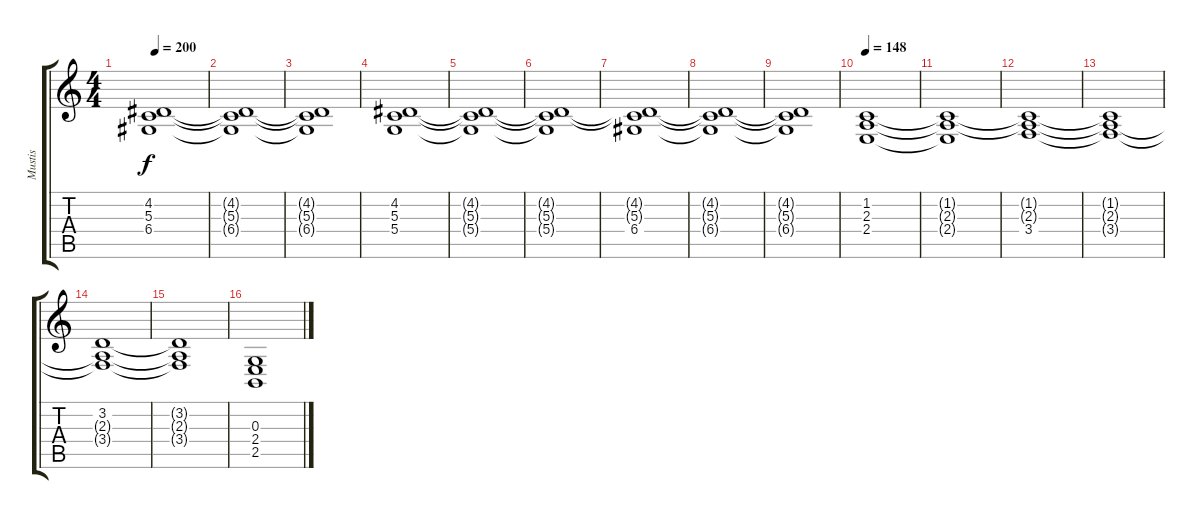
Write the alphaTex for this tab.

\track ("Mustis" "Mustis") {instrument stringensemble1}
\staff {score tabs}
\tuning (E4 B3 G3 D3 A2 E2) {hide}
\ts (4 4)
\tempo 200
\clef g2
\ks c
(4.2{t} 5.3{t} 6.4).1{dy f} |
(4.2{t} 5.3{t} 6.4{t}).1 |
(4.2{t} 5.3{t} 6.4{t}).1 |
(4.2 5.3 5.4).1 |
(4.2{t} 5.3{t} 5.4{t}).1 |
(4.2{t} 5.3{t} 5.4{t}).1 |
(4.2{t} 5.3{t} 6.4).1 |
(4.2{t} 5.3{t} 6.4{t}).1 |
(4.2{t} 5.3{t} 6.4{t}).1 |
\tempo 148
(1.2 2.3 2.4).1 |
(1.2{t} 2.3{t} 2.4{t}).1 |
(1.2{t} 2.3{t} 3.4).1 |
(1.2{t} 2.3{t} 3.4{t}).1 |
(3.2 2.3{t} 3.4{t}).1 |
(3.2{t} 2.3{t} 3.4{t}).1 |
(0.3 2.4 2.5).1
